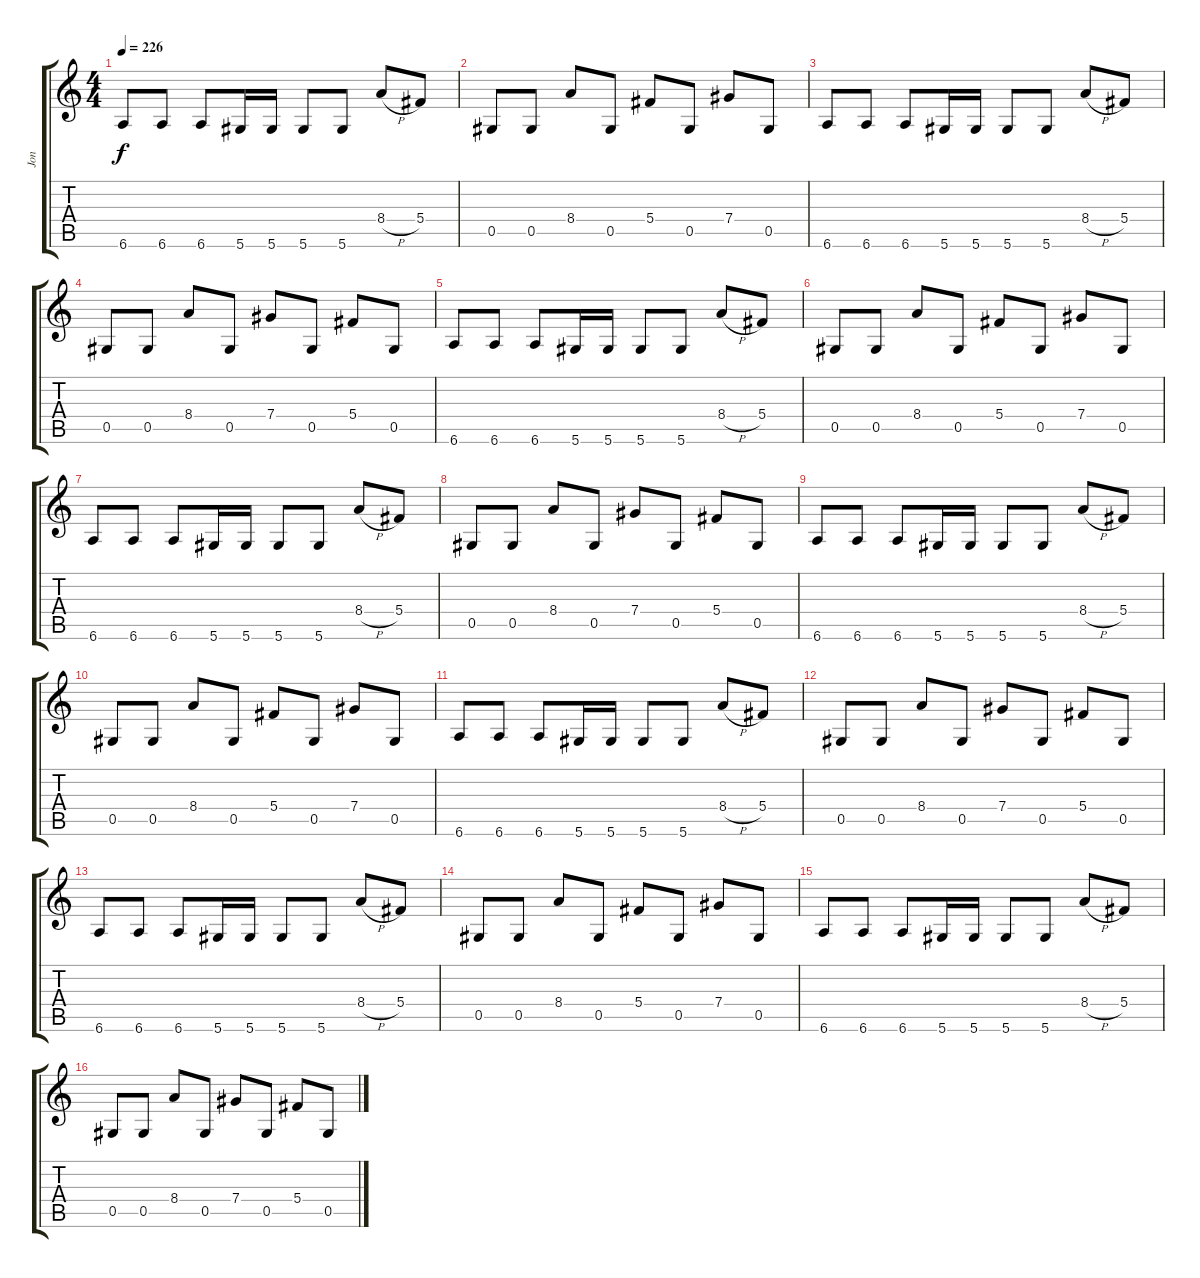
\track ("Jon" "Jon") {instrument distortionguitar}
\staff {score tabs}
\tuning (Eb4 Bb3 Gb3 Db3 Ab2 Eb2) {hide}
\ts (4 4)
\tempo 226
\clef g2
\ks c
6.6.8{dy f} 6.6.8 6.6.8 5.6.16 5.6.16 5.6.8 5.6.8 8.4{h}.8 5.4.8 |
0.5.8 0.5.8 8.4.8 0.5.8 5.4.8 0.5.8 7.4.8 0.5.8 |
6.6.8 6.6.8 6.6.8 5.6.16 5.6.16 5.6.8 5.6.8 8.4{h}.8 5.4.8 |
0.5.8 0.5.8 8.4.8 0.5.8 7.4.8 0.5.8 5.4.8 0.5.8 |
6.6.8 6.6.8 6.6.8 5.6.16 5.6.16 5.6.8 5.6.8 8.4{h}.8 5.4.8 |
0.5.8 0.5.8 8.4.8 0.5.8 5.4.8 0.5.8 7.4.8 0.5.8 |
6.6.8 6.6.8 6.6.8 5.6.16 5.6.16 5.6.8 5.6.8 8.4{h}.8 5.4.8 |
0.5.8 0.5.8 8.4.8 0.5.8 7.4.8 0.5.8 5.4.8 0.5.8 |
6.6.8 6.6.8 6.6.8 5.6.16 5.6.16 5.6.8 5.6.8 8.4{h}.8 5.4.8 |
0.5.8 0.5.8 8.4.8 0.5.8 5.4.8 0.5.8 7.4.8 0.5.8 |
6.6.8 6.6.8 6.6.8 5.6.16 5.6.16 5.6.8 5.6.8 8.4{h}.8 5.4.8 |
0.5.8 0.5.8 8.4.8 0.5.8 7.4.8 0.5.8 5.4.8 0.5.8 |
6.6.8 6.6.8 6.6.8 5.6.16 5.6.16 5.6.8 5.6.8 8.4{h}.8 5.4.8 |
0.5.8 0.5.8 8.4.8 0.5.8 5.4.8 0.5.8 7.4.8 0.5.8 |
6.6.8 6.6.8 6.6.8 5.6.16 5.6.16 5.6.8 5.6.8 8.4{h}.8 5.4.8 |
0.5.8 0.5.8 8.4.8 0.5.8 7.4.8 0.5.8 5.4.8 0.5.8
